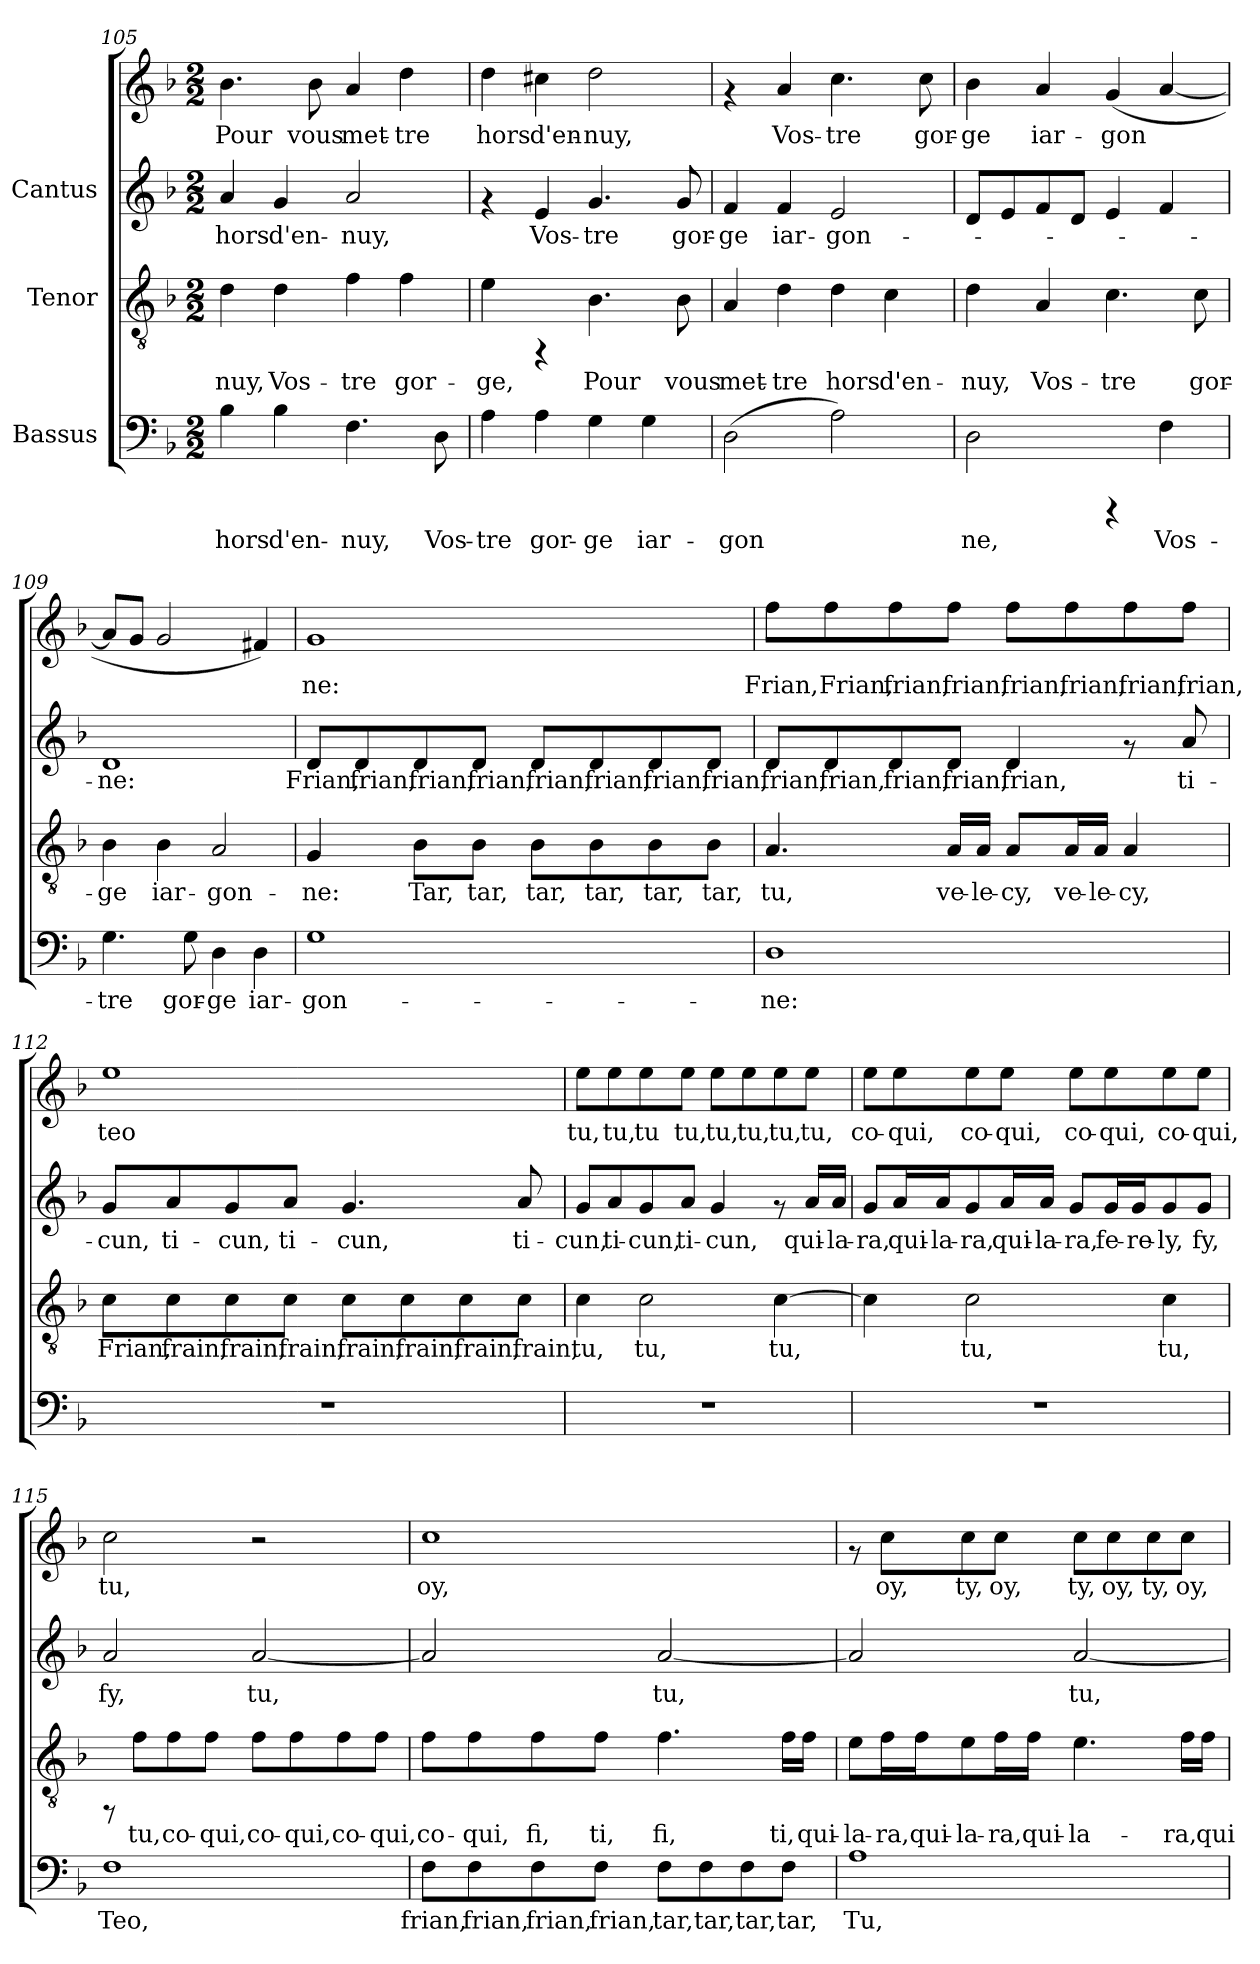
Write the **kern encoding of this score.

**kern	**text	**kern	**text	**kern	**text	**kern	**text
*part3	*part3	*part2	*part2	*part1	*part1	*part1	*part1
*staff4	*staff4	*staff3	*staff3	*staff2	*staff2	*staff1	*staff1
*I"Bassus	*	*I"Tenor	*	*I"Cantus	*	*	*
!!LO:LB:g=z
*clefF4	*	*clefGv2	*	*clefG2	*	*clefG2	*
*k[b-]	*	*k[b-]	*	*k[b-]	*	*k[b-]	*
*F:	*	*F:	*	*F:	*	*F:	*
*M2/2	*	*M2/2	*	*M2/2	*	*M2/2	*
=105	=105	=105	=105	=105	=105	=105	=105
!	!LO:LY:b:cj	!	!LO:LY:b:cj	!	!LO:LY:b:cj	!	!LO:LY:b:cj
4B-\	hors	4d\	-nuy,	4a/	hors	4.b-\	Pour
!	!LO:LY:b:cj	!	!LO:LY:b:cj	!	!LO:LY:b:cj	!	!
4B-\	d'en-	4d\	Vos-	4g/	d'en-	.	.
!	!	!	!	!	!	!	!LO:LY:b:cj
.	.	.	.	.	.	8b-\	vous
!	!LO:LY:b:cj	!	!LO:LY:b:cj	!	!LO:LY:b:cj	!	!LO:LY:b:cj
4.F\	-nuy,	4f\	-tre	2a/	-nuy,	4a/	met-
!	!	!	!LO:LY:b:cj	!	!	!	!LO:LY:b:cj
.	.	4f\	gor-	.	.	4dd\	-tre
!	!LO:LY:b:cj	!	!	!	!	!	!
8D\	Vos-	.	.	.	.	.	.
=106	=106	=106	=106	=106	=106	=106	=106
!	!LO:LY:b:cj	!	!LO:LY:b:cj	!	!	!	!LO:LY:b:cj
4A\	-tre	4e\	-ge,	4rf	.	4dd\	hors
!	!LO:LY:b:cj	!	!	!	!LO:LY:b:cj	!	!LO:LY:b:cj
4A\	gor-	4rFF	.	4e/	Vos-	4cc#X\	d'en-
!	!LO:LY:b:cj	!	!LO:LY:b:cj	!	!LO:LY:b:cj	!	!LO:LY:b:cj
4G\	-ge	4.B-\	Pour	4.g/	-tre	2dd\	-nuy,
!	!LO:LY:b:cj	!	!	!	!	!	!
4G\	iar-	.	.	.	.	.	.
!	!	!	!LO:LY:b:cj	!	!LO:LY:b:cj	!	!
.	.	8B-\	vous	8g/	gor-	.	.
=107	=107	=107	=107	=107	=107	=107	=107
!	!LO:LY:b:cj	!	!LO:LY:b:cj	!	!LO:LY:b:cj	!	!
(>2D\	-gon-	4A/	met-	4f/	-ge	4rf	.
!	!	!	!LO:LY:b:cj	!	!LO:LY:b:cj	!	!LO:LY:b:cj
.	.	4d\	-tre	4f/	iar-	4a/	-Vos-
!	!LO:LY:b:cj	!	!LO:LY:b:cj	!	!LO:LY:b:cj	!	!LO:LY:b:cj
2A\)	--	4d\	hors	2e/	-gon-	4.cc\	-tre
!	!	!	!LO:LY:b:cj	!	!	!	!
.	.	4c\	d'en-	.	.	.	.
!	!	!	!	!	!	!	!LO:LY:b:cj
.	.	.	.	.	.	8cc\	gor-
=108	=108	=108	=108	=108	=108	=108	=108
!	!LO:LY:b:cj	!	!LO:LY:b:cj	!	!	!	!LO:LY:b:cj
2D\	-ne,	4d\	-nuy,	8d/L	.	4b-\	-ge
.	.	.	.	8e/	.	.	.
!	!	!	!LO:LY:b:cj	!	!	!	!LO:LY:b:cj
.	.	4A/	Vos-	8f/	.	4a/	iar-
.	.	.	.	8d/J	.	.	.
!	!	!	!LO:LY:b:cj	!	!	!	!LO:LY:b:cj
4rCCC	.	4.c\	-tre	4e/	.	(<4g/	-gon-
!	!LO:LY:b:cj	!	!	!	!	!	!LO:LY:b:cj
4F\	Vos-	.	.	4f/	.	[<4a/	--
!	!	!	!LO:LY:b:cj	!	!	!	!
.	.	8c\	gor-	.	.	.	.
!!LO:PB:g=z
=109	=109	=109	=109	=109	=109	=109	=109
!	!LO:LY:b:cj	!	!LO:LY:b:cj	!	!LO:LY:b:cj	!	!
4.G\	-tre	4B-\	-ge	1d	-ne:	8a/L]	.
.	.	.	.	.	.	8g/J	.
!	!	!	!LO:LY:b:cj	!	!	!	!
.	.	4B-\	iar-	.	.	2g/	.
!	!LO:LY:b:cj	!	!	!	!	!	!
8G\	gor-	.	.	.	.	.	.
!	!LO:LY:b:cj	!	!LO:LY:b:cj	!	!	!	!
4D\	-ge	2A/	-gon-	.	.	.	.
!	!LO:LY:b:cj	!	!	!	!	!	!
4D\	iar-	.	.	.	.	4f#X/)	.
=110	=110	=110	=110	=110	=110	=110	=110
!	!LO:LY:b:cj	!	!LO:LY:b:cj	!	!LO:LY:b:cj	!	!LO:LY:b:cj
1G	-gon-	4G/	-ne:	8d/L	Frian,	1g	ne:
!	!	!	!	!	!LO:LY:b:cj	!	!
.	.	.	.	8d/	frian,	.	.
!	!	!	!LO:LY:b:cj	!	!LO:LY:b:cj	!	!
.	.	8B-\L	Tar,	8d/	frian,	.	.
!	!	!	!LO:LY:b:cj	!	!LO:LY:b:cj	!	!
.	.	8B-\J	tar,	8d/J	frian,	.	.
!	!	!	!LO:LY:b:cj	!	!LO:LY:b:cj	!	!
.	.	8B-\L	tar,	8d/L	frian,	.	.
!	!	!	!LO:LY:b:cj	!	!LO:LY:b:cj	!	!
.	.	8B-\	tar,	8d/	frian,	.	.
!	!	!	!LO:LY:b:cj	!	!LO:LY:b:cj	!	!
.	.	8B-\	tar,	8d/	frian,	.	.
!	!	!	!LO:LY:b:cj	!	!LO:LY:b:cj	!	!
.	.	8B-\J	tar,	8d/J	frian,	.	.
!!LO:LB:g=z
=111	=111	=111	=111	=111	=111	=111	=111
!	!LO:LY:b:cj	!	!LO:LY:b:cj	!	!LO:LY:b:cj	!	!LO:LY:b:cj
1D	-ne:	4.A/	tu,	8d/L	frian,	8ff\L	Frian,
!	!	!	!	!	!LO:LY:b:cj	!	!LO:LY:b:cj
.	.	.	.	8d/	frian,	8ff\	Frian,
!	!	!	!	!	!LO:LY:b:cj	!	!LO:LY:b:cj
.	.	.	.	8d/	frian,	8ff\	frian,
!	!	!	!LO:LY:b:cj	!	!LO:LY:b:cj	!	!LO:LY:b:cj
.	.	16A/L	ve-	8d/J	frian,	8ff\J	frian,
!	!	!	!LO:LY:b:cj	!	!	!	!
.	.	16A/J	-le-	.	.	.	.
!	!	!	!LO:LY:b:cj	!	!LO:LY:b:cj	!	!LO:LY:b:cj
.	.	8A/L	-cy,	4d/	frian,	8ff\L	frian,
!	!	!	!LO:LY:b:cj	!	!	!	!LO:LY:b:cj
.	.	16A/	ve-	.	.	8ff\	frian,
!	!	!	!LO:LY:b:cj	!	!	!	!
.	.	16A/J	-le-	.	.	.	.
!	!	!	!LO:LY:b:cj	!	!	!	!LO:LY:b:cj
.	.	4A/	-cy,	8rf	.	8ff\	frian,
!	!	!	!	!	!LO:LY:b:cj	!	!LO:LY:b:cj
.	.	.	.	8a/	ti-	8ff\J	frian,
=112	=112	=112	=112	=112	=112	=112	=112
!	!	!	!LO:LY:b:cj	!	!LO:LY:b:cj	!	!LO:LY:b:cj
1r	.	8c\L	Frian,	8g/L	cun,	1ee	-teo
!	!	!	!LO:LY:b:cj	!	!LO:LY:b:cj	!	!
.	.	8c\	frain,	8a/	ti-	.	.
!	!	!	!LO:LY:b:cj	!	!LO:LY:b:cj	!	!
.	.	8c\	frain,	8g/	-cun,	.	.
!	!	!	!LO:LY:b:cj	!	!LO:LY:b:cj	!	!
.	.	8c\J	frain,	8a/J	ti-	.	.
!	!	!	!LO:LY:b:cj	!	!LO:LY:b:cj	!	!
.	.	8c\L	frain,	4.g/	-cun,	.	.
!	!	!	!LO:LY:b:cj	!	!	!	!
.	.	8c\	frain,	.	.	.	.
!	!	!	!LO:LY:b:cj	!	!	!	!
.	.	8c\	frain,	.	.	.	.
!	!	!	!LO:LY:b:cj	!	!LO:LY:b:cj	!	!
.	.	8c\J	frain,	8a/	ti-	.	.
!!LO:LB:g=z
=113	=113	=113	=113	=113	=113	=113	=113
!	!	!	!LO:LY:b:cj	!	!LO:LY:b:cj	!	!LO:LY:b:cj
1r	.	4c\	tu,	8g/L	cun,	8ee\L	-tu,
!	!	!	!	!	!LO:LY:b:cj	!	!LO:LY:b:cj
.	.	.	.	8a/	ti-	8ee\	tu,
!	!	!	!LO:LY:b:cj	!	!LO:LY:b:cj	!	!LO:LY:b:cj
.	.	2c\	tu,	8g/	-cun,	8ee\	tu
!	!	!	!	!	!LO:LY:b:cj	!	!LO:LY:b:cj
.	.	.	.	8a/J	ti-	8ee\J	tu,
!	!	!	!	!	!LO:LY:b:cj	!	!LO:LY:b:cj
.	.	.	.	4g/	-cun,	8ee\L	tu,
!	!	!	!	!	!	!	!LO:LY:b:cj
.	.	.	.	.	.	8ee\	tu,
!	!	!	!LO:LY:b:cj	!	!	!	!LO:LY:b:cj
.	.	[>4c\	tu,	8rf	.	8ee\	tu,
!	!	!	!	!	!LO:LY:b:cj	!	!LO:LY:b:cj
.	.	.	.	16a/L	qui-	8ee\J	tu,
!	!	!	!	!	!LO:LY:b:cj	!	!
.	.	.	.	16a/J	-la-	.	.
=114	=114	=114	=114	=114	=114	=114	=114
!	!	!	!LO:LY:b:cj	!	!LO:LY:b:cj	!	!LO:LY:b:cj
1r	.	4c\]	.	8g/L	ra,	8ee\L	-co-
!	!	!	!	!	!LO:LY:b:cj	!	!LO:LY:b:cj
.	.	.	.	16a/	qui-	8ee\	-qui,
!	!	!	!	!	!LO:LY:b:cj	!	!
.	.	.	.	16a/	-la-	.	.
!	!	!	!LO:LY:b:cj	!	!LO:LY:b:cj	!	!LO:LY:b:cj
.	.	2c\	tu,	8g/	-ra,	8ee\	co-
!	!	!	!	!	!LO:LY:b:cj	!	!LO:LY:b:cj
.	.	.	.	16a/	qui-	8ee\J	-qui,
!	!	!	!	!	!LO:LY:b:cj	!	!
.	.	.	.	16a/J	-la-	.	.
!	!	!	!	!	!LO:LY:b:cj	!	!LO:LY:b:cj
.	.	.	.	8g/L	-ra,	8ee\L	co-
!	!	!	!	!	!LO:LY:b:cj	!	!LO:LY:b:cj
.	.	.	.	16g/	fe-	8ee\	-qui,
!	!	!	!	!	!LO:LY:b:cj	!	!
.	.	.	.	16g/	-re-	.	.
!	!	!	!LO:LY:b:cj	!	!LO:LY:b:cj	!	!LO:LY:b:cj
.	.	4c\	tu,	8g/	-ly,	8ee\	co-
!	!	!	!	!	!LO:LY:b:cj	!	!LO:LY:b:cj
.	.	.	.	8g/J	fy,	8ee\J	-qui,
=115	=115	=115	=115	=115	=115	=115	=115
!	!LO:LY:b:cj	!	!	!	!LO:LY:b:cj	!	!LO:LY:b:cj
1F	Teo,	8rFF	.	2a/	fy,	2cc\	tu,
!	!	!	!LO:LY:b:cj	!	!	!	!
.	.	8f\L	tu,	.	.	.	.
!	!	!	!LO:LY:b:cj	!	!	!	!
.	.	8f\	co-	.	.	.	.
!	!	!	!LO:LY:b:cj	!	!	!	!
.	.	8f\J	-qui,	.	.	.	.
!	!	!	!LO:LY:b:cj	!	!LO:LY:b:cj	!	!
.	.	8f\L	co-	[<2a/	tu,	2r	.
!	!	!	!LO:LY:b:cj	!	!	!	!
.	.	8f\	-qui,	.	.	.	.
!	!	!	!LO:LY:b:cj	!	!	!	!
.	.	8f\	co-	.	.	.	.
!	!	!	!LO:LY:b:cj	!	!	!	!
.	.	8f\J	-qui,	.	.	.	.
!!LO:PB:g=z
=116	=116	=116	=116	=116	=116	=116	=116
!	!LO:LY:b:cj	!	!LO:LY:b:cj	!	!LO:LY:b:cj	!	!LO:LY:b:cj
8F\L	frian,	8f\L	co-	2a/]	.	1cc	oy,
!	!LO:LY:b:cj	!	!LO:LY:b:cj	!	!	!	!
8F\	frian,	8f\	-qui,	.	.	.	.
!	!LO:LY:b:cj	!	!LO:LY:b:cj	!	!	!	!
8F\	frian,	8f\	fi,	.	.	.	.
!	!LO:LY:b:cj	!	!LO:LY:b:cj	!	!	!	!
8F\J	frian,	8f\J	ti,	.	.	.	.
!	!LO:LY:b:cj	!	!LO:LY:b:cj	!	!LO:LY:b:cj	!	!
8F\L	tar,	4.f\	fi,	[<2a/	tu,	.	.
!	!LO:LY:b:cj	!	!	!	!	!	!
8F\	tar,	.	.	.	.	.	.
!	!LO:LY:b:cj	!	!	!	!	!	!
8F\	tar,	.	.	.	.	.	.
!	!LO:LY:b:cj	!	!LO:LY:b:cj	!	!	!	!
8F\J	tar,	16f\L	ti,	.	.	.	.
!	!	!	!LO:LY:b:cj	!	!	!	!
.	.	16f\J	qui-	.	.	.	.
=117	=117	=117	=117	=117	=117	=117	=117
!	!LO:LY:b:cj	!	!LO:LY:b:cj	!	!LO:LY:b:cj	!	!
1A	Tu,	8e\L	-la-	2a/]	.	8rf	.
!	!	!	!LO:LY:b:cj	!	!	!	!LO:LY:b:cj
.	.	16f\	-ra,	.	.	8cc\L	oy,
!	!	!	!LO:LY:b:cj	!	!	!	!
.	.	16f\	qui-	.	.	.	.
!	!	!	!LO:LY:b:cj	!	!	!	!LO:LY:b:cj
.	.	8e\	-la-	.	.	8cc\	ty,
!	!	!	!LO:LY:b:cj	!	!	!	!LO:LY:b:cj
.	.	16f\	-ra,	.	.	8cc\J	oy,
!	!	!	!LO:LY:b:cj	!	!	!	!
.	.	16f\J	qui-	.	.	.	.
!	!	!	!LO:LY:b:cj	!	!LO:LY:b:cj	!	!LO:LY:b:cj
.	.	4.e\	-la-	[<2a/	tu,	8cc\L	ty,
!	!	!	!	!	!	!	!LO:LY:b:cj
.	.	.	.	.	.	8cc\	oy,
!	!	!	!	!	!	!	!LO:LY:b:cj
.	.	.	.	.	.	8cc\	ty,
!	!	!	!LO:LY:b:cj	!	!	!	!LO:LY:b:cj
.	.	16f\L	-ra,	.	.	8cc\J	oy,
!	!	!	!LO:LY:b:cj	!	!	!	!
.	.	16f\J	qui-	.	.	.	.
=	=	=	=	=	=	=	=
*-	*-	*-	*-	*-	*-	*-	*-
